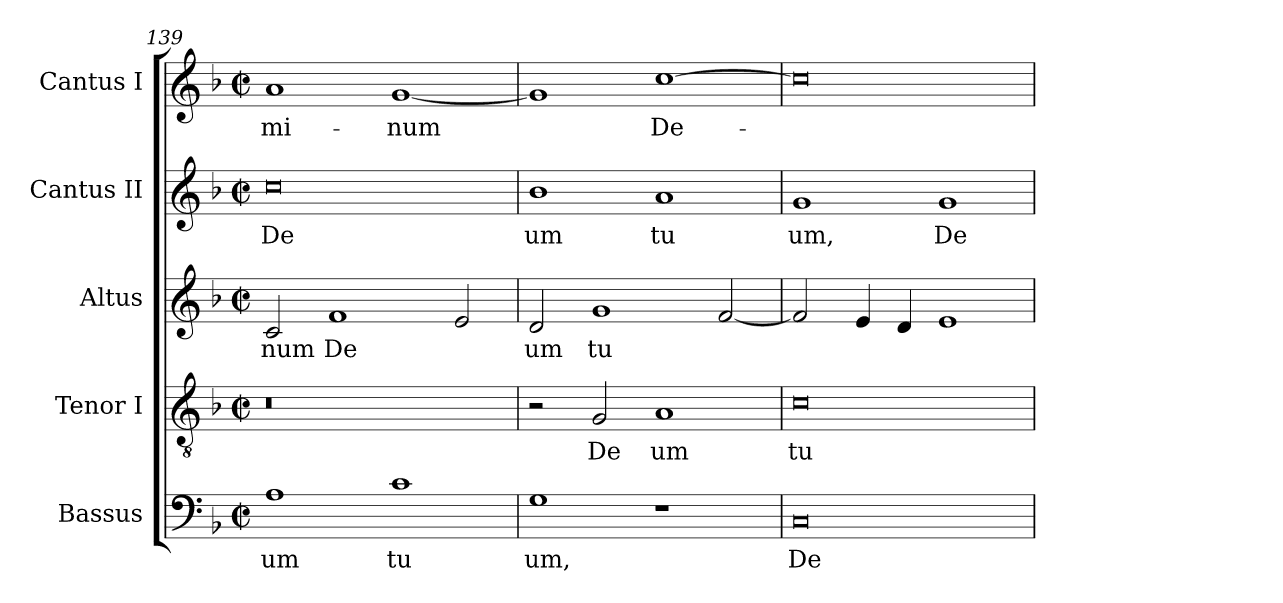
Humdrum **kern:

**kern	**text	**kern	**text	**kern	**text	**kern	**text	**kern	**text
*part5	*part5	*part4	*part4	*part3	*part3	*part2	*part2	*part1	*part1
*staff5	*staff5	*staff4	*staff4	*staff3	*staff3	*staff2	*staff2	*staff1	*staff1
*I"Bassus	*	*I"Tenor I	*	*I"Altus	*	*I"Cantus II	*	*I"Cantus I	*
*clefF4	*	*clefGv2	*	*clefG2	*	*clefG2	*	*clefG2	*
*k[b-]	*	*k[b-]	*	*k[b-]	*	*k[b-]	*	*k[b-]	*
*F:	*	*F:	*	*F:	*	*F:	*	*F:	*
*M2/2	*	*M2/2	*	*M2/2	*	*M2/2	*	*M2/2	*
*met(c|)	*	*met(c|)	*	*met(c|)	*	*met(c|)	*	*met(c|)	*
=139	=139	=139	=139	=139	=139	=139	=139	=139	=139
!	!LO:LY:b:cj	!	!	!	!LO:LY:b:cj	!	!LO:LY:b:cj	!	!LO:LY:b:cj
1A	um	0r	.	2c/	num	0cc	De	1a	-mi-
!	!	!	!	!	!LO:LY:b:cj	!	!	!	!
.	.	.	.	1f	De	.	.	.	.
!	!LO:LY:b:cj	!	!	!	!	!	!	!	!LO:LY:b
1c	tu	.	.	.	.	.	.	[<1g	-num
.	.	.	.	2e/	.	.	.	.	.
=140	=140	=140	=140	=140	=140	=140	=140	=140	=140
!	!LO:LY:b:cj	!	!	!	!LO:LY:b:cj	!	!LO:LY:b:cj	!	!
1G	um,	2r	.	2d/	um	1b-	um	1g]	.
!	!	!	!LO:LY:b:cj	!	!LO:LY:b:cj	!	!	!	!
.	.	2G/	De	1g	tu	.	.	.	.
!	!	!	!LO:LY:b:cj	!	!	!	!LO:LY:b:cj	!	!LO:LY:b:cj
1r	.	1A	um	.	.	1a	tu	[>1cc	De-
.	.	.	.	[<2f/	.	.	.	.	.
=141	=141	=141	=141	=141	=141	=141	=141	=141	=141
!	!LO:LY:b:cj	!	!LO:LY:b:cj	!	!	!	!LO:LY:b:cj	!	!
0C	De	0c	tu	2f/]	.	1g	um,	0cc]	.
.	.	.	.	4e/	.	.	.	.	.
.	.	.	.	4d/	.	.	.	.	.
!	!	!	!	!	!	!	!LO:LY:b:cj	!	!
.	.	.	.	1e	.	1g	De	.	.
=	=	=	=	=	=	=	=	=	=
*-	*-	*-	*-	*-	*-	*-	*-	*-	*-
